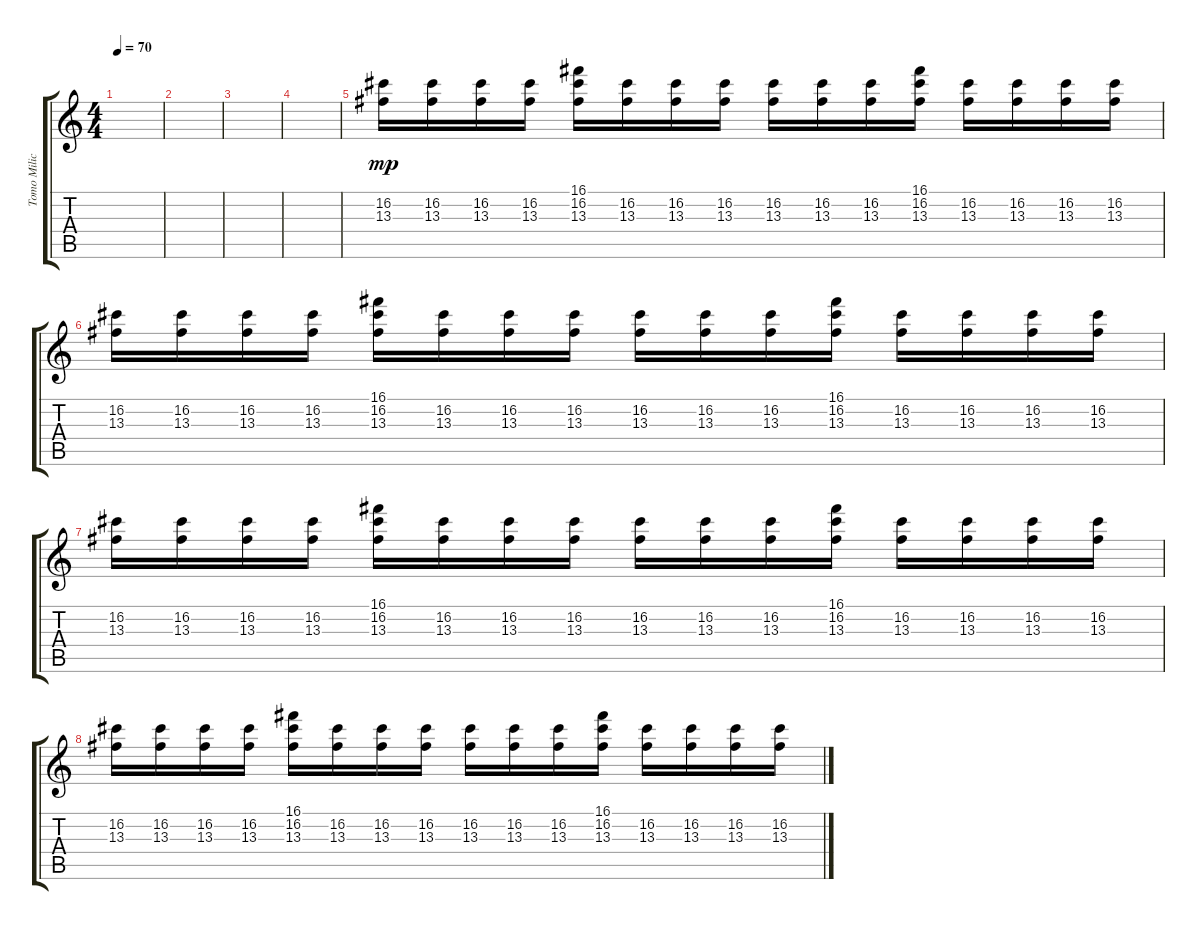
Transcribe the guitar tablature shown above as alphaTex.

\track ("Tomo Milicevic - Guitar" "Tomo Milic") {instrument overdrivenguitar}
\staff {score tabs}
\tuning (D4 A3 F3 C3 G2 C2) {hide}
\ts (4 4)
\tempo 70
\clef g2
\ks c
|
|
|
|
(16.2 13.3).16{dy mp} (16.2 13.3).16 (16.2 13.3).16 (16.2 13.3).16 (16.1 16.2 13.3).16 (16.2 13.3).16 (16.2 13.3).16 (16.2 13.3).16 (16.2 13.3).16 (16.2 13.3).16 (16.2 13.3).16 (16.1 16.2 13.3).16 (16.2 13.3).16 (16.2 13.3).16 (16.2 13.3).16 (16.2 13.3).16 |
(16.2 13.3).16 (16.2 13.3).16 (16.2 13.3).16 (16.2 13.3).16 (16.1 16.2 13.3).16 (16.2 13.3).16 (16.2 13.3).16 (16.2 13.3).16 (16.2 13.3).16 (16.2 13.3).16 (16.2 13.3).16 (16.1 16.2 13.3).16 (16.2 13.3).16 (16.2 13.3).16 (16.2 13.3).16 (16.2 13.3).16 |
(16.2 13.3).16 (16.2 13.3).16 (16.2 13.3).16 (16.2 13.3).16 (16.1 16.2 13.3).16 (16.2 13.3).16 (16.2 13.3).16 (16.2 13.3).16 (16.2 13.3).16 (16.2 13.3).16 (16.2 13.3).16 (16.1 16.2 13.3).16 (16.2 13.3).16 (16.2 13.3).16 (16.2 13.3).16 (16.2 13.3).16 |
(16.2 13.3).16 (16.2 13.3).16 (16.2 13.3).16 (16.2 13.3).16 (16.1 16.2 13.3).16 (16.2 13.3).16 (16.2 13.3).16 (16.2 13.3).16 (16.2 13.3).16 (16.2 13.3).16 (16.2 13.3).16 (16.1 16.2 13.3).16 (16.2 13.3).16 (16.2 13.3).16 (16.2 13.3).16 (16.2 13.3).16
